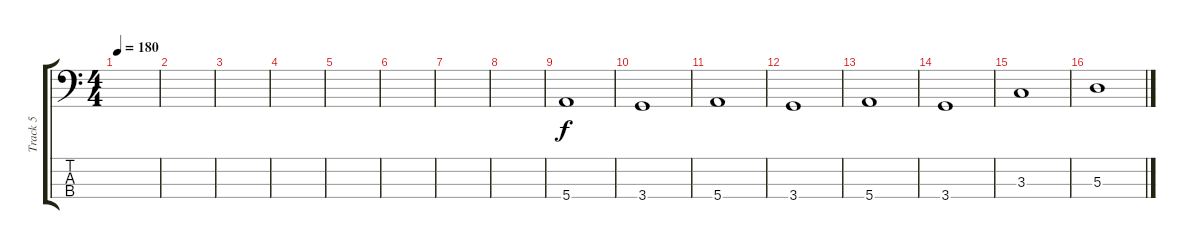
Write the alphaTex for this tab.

\track ("Track 5" "Track 5") {instrument electricbassfinger}
\staff {score tabs}
\tuning (G2 D2 A1 E1) {hide}
\ts (4 4)
\tempo 180
\clef f4
\ks c
|
|
|
|
|
|
|
|
5.4.1{dy f} |
3.4.1 |
5.4.1 |
3.4.1 |
5.4.1 |
3.4.1 |
3.3.1 |
5.3.1
